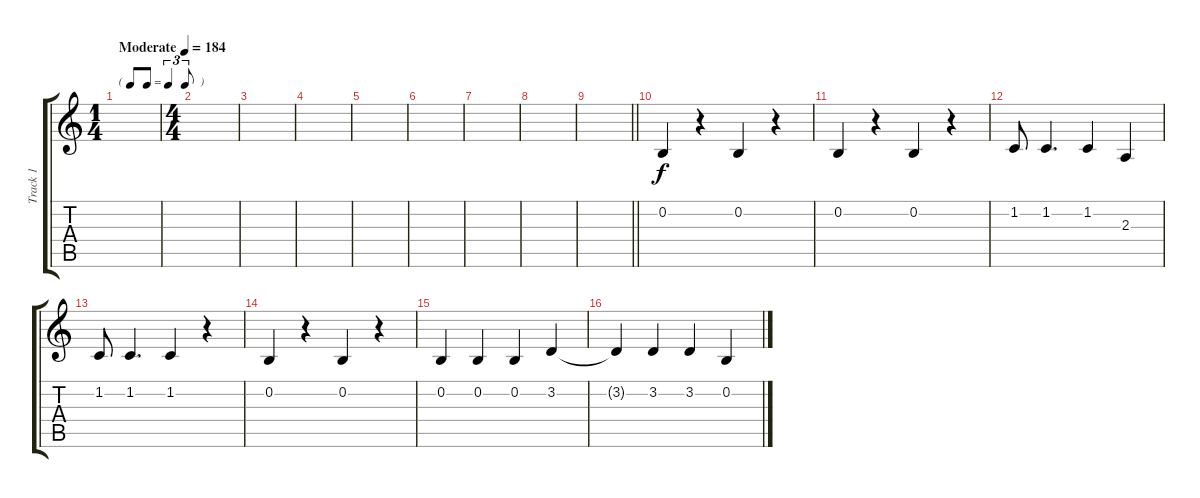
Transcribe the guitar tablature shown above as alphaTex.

\track ("Track 1" "Track 1") {instrument tenorsax}
\staff {score tabs}
\tuning (E4 B3 G3 D3 A2 E2) {hide}
\ts (1 4)
\tf triplet8th
\tempo (184 "Moderate")
\clef g2
\ks c
|
\ts (4 4)
|
|
|
|
|
|
|
\barLineRight lightlight
|
0.2.4 r.4 0.2.4 r.4 |
0.2.4 r.4 0.2.4 r.4 |
1.2.8 1.2.4{d} 1.2.4 2.3.4 |
1.2.8 1.2.4{d} 1.2.4 r.4 |
0.2.4 r.4 0.2.4 r.4 |
0.2.4 0.2.4 0.2.4 3.2.4 |
3.2{t}.4 3.2.4 3.2.4 0.2.4
